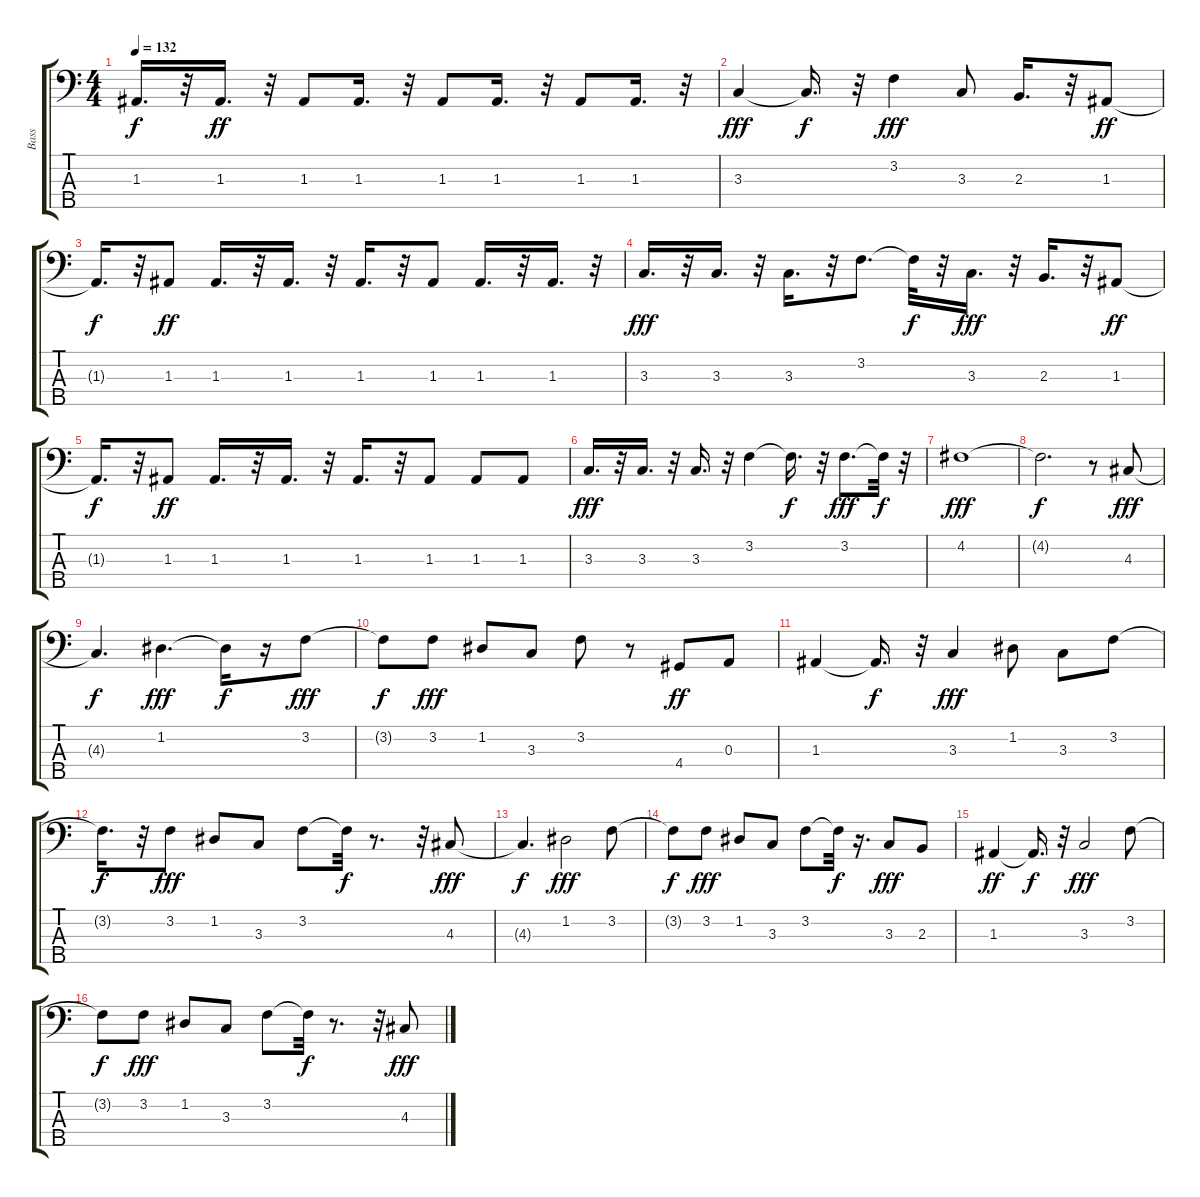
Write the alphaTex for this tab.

\track ("Bass" "Bass") {instrument slapbass2}
\staff {score tabs}
\tuning (G2 D2 A1 E1 B0) {hide}
\ts (4 4)
\tempo 132
\clef f4
\ks c
1.3{t}.16{d dy f} r.32 1.3.16{d dy ff} r.32 1.3.8 1.3.16{d} r.32 1.3.8 1.3.16{d} r.32 1.3.8 1.3.16{d} r.32 |
3.3.4{dy fff} 3.3{t}.16{d dy f} r.32 3.2.4{dy fff} 3.3.8 2.3.16{d} r.32 1.3.8{dy ff} |
1.3{t}.16{d dy f} r.32 1.3.8{dy ff} 1.3.16{d} r.32 1.3.16{d} r.32 1.3.16{d} r.32 1.3.8 1.3.16{d} r.32 1.3.16{d} r.32 |
3.3.16{d dy fff} r.32 3.3.16{d} r.32 3.3.16{d} r.32 3.2.8{d} 3.2{t}.32{dy f} r.32 3.3.16{d dy fff} r.32 2.3.16{d} r.32 1.3.8{dy ff} |
1.3{t}.16{d dy f} r.32 1.3.8{dy ff} 1.3.16{d} r.32 1.3.16{d} r.32 1.3.16{d} r.32 1.3.8 1.3.8 1.3.8 |
3.3.16{d dy fff} r.32 3.3.16{d} r.32 3.3.16{d} r.32 3.2.4 3.2{t}.16{d dy f} r.32 3.2.8{d dy fff} 3.2{t}.32{dy f} r.32 |
4.2.1{dy fff} |
4.2{t}.2{d dy f} r.8 4.3.8{dy fff} |
4.3{t}.4{d dy f} 1.2.4{d dy fff} 1.2{t}.16{dy f} r.16 3.2.8{dy fff} |
3.2{t}.8{dy f} 3.2.8{dy fff} 1.2.8 3.3.8 3.2.8 r.8 4.4.8{dy ff} 0.3.8 |
1.3.4 1.3{t}.16{d dy f} r.32 3.3.4{dy fff} 1.2.8 3.3.8 3.2.8 |
3.2{t}.16{d dy f} r.32 3.2.8{dy fff} 1.2.8 3.3.8 3.2.8 3.2{t}.32{dy f} r.8{d} r.32 4.3.8{dy fff} |
4.3{t}.4{d dy f} 1.2.2{dy fff} 3.2.8 |
3.2{t}.8{dy f} 3.2.8{dy fff} 1.2.8 3.3.8 3.2.8 3.2{t}.32{dy f} r.16{d} 3.3.8{dy fff} 2.3.8 |
1.3.4{dy ff} 1.3{t}.16{d dy f} r.32 3.3.2{dy fff} 3.2.8 |
3.2{t}.8{dy f} 3.2.8{dy fff} 1.2.8 3.3.8 3.2.8 3.2{t}.32{dy f} r.8{d} r.32 4.3.8{dy fff}
